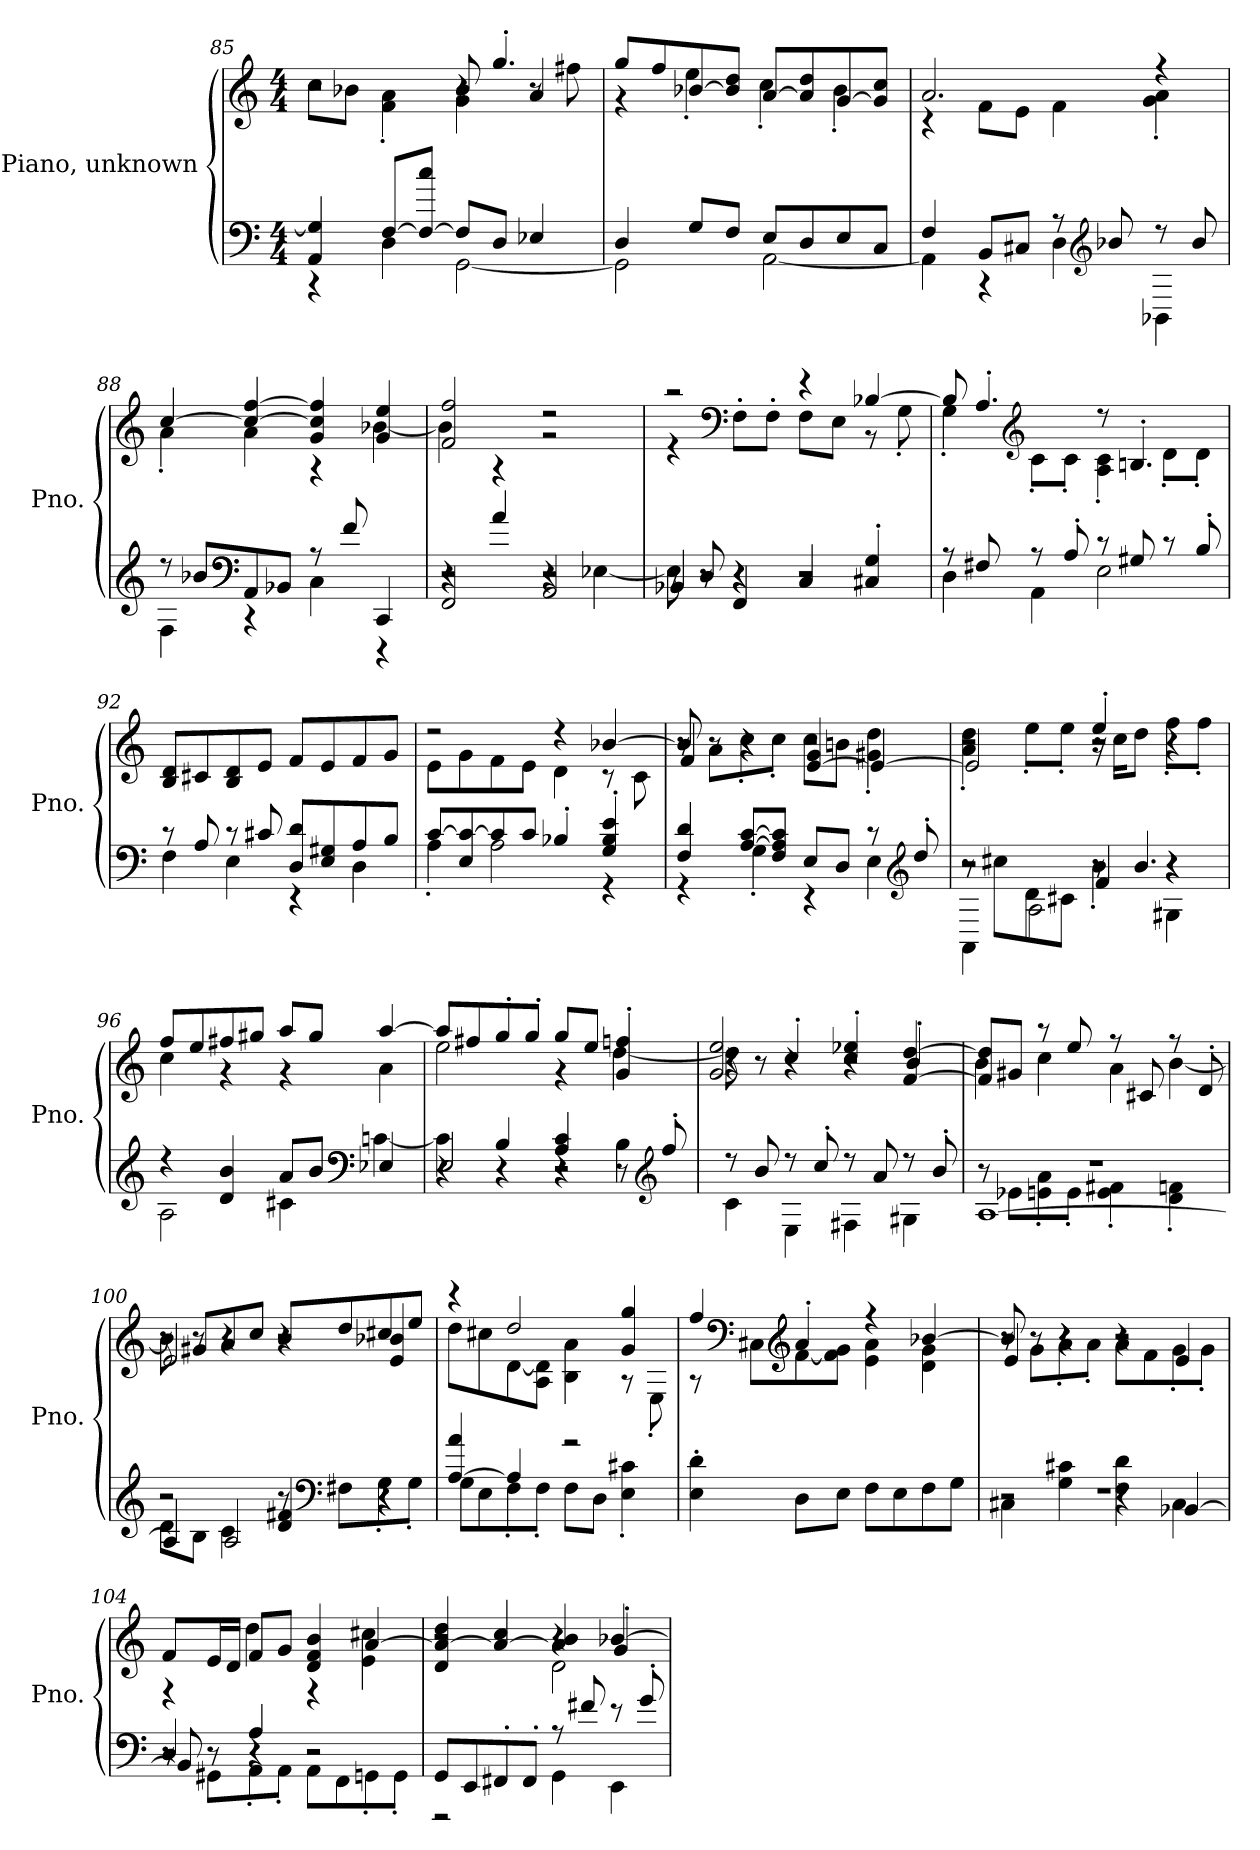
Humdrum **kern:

**kern	**kern
*part1	*part1
*staff2	*staff1
*I"Piano, unknown	*
*I'Pno.	*
!!LO:LB:g=z
*clefF4	*clefG2
*k[]	*k[]
*M4/4	*M4/4
=85	=85
*^	*^
*	*	*	*^
4AA/ 4G/]	4r	2r	8cc\L	2r
.	.	.	8b-X\J	.
[8F/L	4D\	.	4f\' 4a\'	.
8F/_ 8cc/J	.	.	.	.
8F/L]	[2GG\	8b-/	4g\	4r
8D/J	.	4.gg'/	.	.
4E-X/	.	.	8r	4a/
.	.	.	8ff#X\	.
*	*	*	*v	*v
=86	=86	=86	=86
4D/	2GG\]	8gg/L	4r
.	.	8ff/	.
8G/L	.	[8b-X/	4ee'\
8F/J	.	8b-/] 8dd/J	.
8E/L	[2AA\	[8a/L	4cc'\
8D/	.	8a/] 8dd/	.
8E/	.	[8g/	4b-'\
8C/J	.	8g/] 8cc/J	.
=87	=87	=87	=87
4F/	4AA\]	2.a/	4r
8BB/L	4r	.	8f\L
8C#X/J	.	.	8e\J
8r	4D\	.	4f\
*clefG2	*	*	*
8b-X/	.	.	.
8r	4BB-X\	4r	4g\' 4a\'
8b-/	.	.	.
!!LO:PB:g=z	!!
=88	=88	=88	=88
8r	4F\	[4cc/	4a'\
8b-X/L	.	.	.
*clefF4	*	*	*
8AA/	4r	4cc/_ [4ff/	4a\
8BB-X/J	.	.	.
8r	4C\	4g/ 4cc/] 4ff/]	4r
8f/	.	.	.
4CC/	4r	4g/ 4ee/	[4b-X\
=89	=89	=89	=89
*	*^	*	*
4r	2r	2FF/	2f/ 2ff/	4b-\]
4a/	.	.	.	4r
2r	4r	2AA/	2r	2r
.	[4E-X\	.	.	.
=90	=90	=90	=90	=90
8r	8E-\]	4BB-X/	2r	4r
8D/	8r	.	.	.
*	*	*	*clefF4	*
4FF/	4r	4r	.	8F'\L
.	.	.	.	8F'\J
4C/	2r	2r	4r	8F\L
.	.	.	.	8E\J
4C#X/' 4G/'	.	.	[4B-X/	8r
.	.	.	.	8G'\
*	*v	*v	*	*
=91	=91	=91	=91
8r	4D\	8B-/]	4G'\
8F#X/	.	4.A'/	.
*	*	*clefG2	*
8r	4AA\	.	8c'\L
8A'/	.	.	8c'\J
8r	2E\	8r	4A\' 4c\'
8G#X/	.	4.Bn'/	.
8r	.	.	8d'\L
8B'/	.	.	8d'\J
*	*	*v	*v
!!LO:LB:g=z
=92	=92	=92
8r	4F\	8B/ 8d/L
8A/	.	8c#X/
8r	4E\	8B/ 8d/
8c#X/	.	8e/J
8D/ 8d/L	4r	8f/L
8E/ 8G#X/	.	8e/
8A/	4D\	8f/
8B/J	.	8g/J
=93	=93	=93
*	*	*^
[8c/L	4A'\	2r	8e\L
8E/ 8c/_	.	.	8g\
8c/]	2A\	.	8f\
8c/J	.	.	8e\J
4B-X'/	.	4r	4d\
4G/' 4B-/' 4e/'	4r	[4b-X/	8r
.	.	.	8c\
=94	=94	=94	=94
*	*	*	*^
4F/ 4d/	4r	8b-/]	8r	4f/
.	.	8r	8a\L	.
[8A/ [8c/L	4G'\	4r	8cc'\	4r
8F/ 8A/] 8c/]J	.	.	8cc'\J	.
8E/L	4r	2r	8cc\L	[4e/ 4g/
8D/J	.	.	8bn\J	.
8r	4E\	.	4g#X\' 4dd\'	4e/_
*clefG2	*	*	*	*
8dd'/	.	.	.	.
!!LO:LB:g=z	!!	!!
=95	=95	=95	=95	=95
*^	*^	*	*	*
2r	8r	2r	4AA\	2r	4a\' 4dd\'	2e/]
.	8cc#X\L	.	.	.	.	.
.	8d\	.	2A\	.	8ee'\L	.
.	8c#X\J	.	.	.	8ee'\J	.
8r	4b'\	4f/	.	4ee'/	16r	2r
.	.	.	.	.	16cc\KL	.
4.b/	.	.	.	.	8dd\J	.
.	4G#X\	4r	4r	4r	8ff'\L	.
.	.	.	.	.	8ff'\J	.
*	*v	*v	*v	*	*	*
*	*	*	*v	*v
=96	=96	=96	=96
4r	2A\	8ff/L	4cc\
.	.	8ee/	.
4d/ 4b/	.	8ff#X/	4r
.	.	8gg#X/J	.
8a/L	4c#X\	8aa/L	4r
8b/J	.	8gg#/J	.
*clefF4	*	*	*
4E-X/	[4cn\	[4aa/	4a\
=97	=97	=97	=97
*	*^	*	*
4r	4c\]	2E/	8aa/L]	2ee\
.	.	.	8ff#X/	.
4B/	4r	.	8gg'/	.
.	.	.	8gg'/J	.
4A/ 4c/	4r	2r	8gg/L	4r
.	.	.	8ee/J	.
8r	4B\	.	4g/' 4ffn/'	[4dd\
*clefG2	*	*	*	*
8ff'/	.	.	.	.
*	*v	*v	*	*
!!LO:LB:g=z
=98	=98	=98	=98
*	*	*	*^
8r	4c\	4r	8dd\]	2g/ 2ee/
8b/	.	.	8r	.
8r	4E\	4cc'/	4r	.
8cc'/	.	.	.	.
8r	4F#X\	4cc/' 4ee-X/'	2r	4r
8a/	.	.	.	.
8r	4G#X\	[4f/ [4dd/	.	4b'/
8b'/	.	.	.	.
*	*	*	*v	*v
=99	=99	=99	=99
*	*^	*	*
1r	8r	[1A	8f/] 8dd/]L	4b\
.	8e-X\L	.	8g#X/J	.
.	8en\' 8a\'	.	8r	4cc\
.	8e'\J	.	8ee/	.
.	4e\' 4f#X\'	.	8r	4a\
.	.	.	8c#X/	.
.	4d\' 4fn\'	.	8r	[4b\
.	.	.	8d'/	.
=100	=100	=100	=100	=100
*	*	*	*	*^
2r	8d\L	4A/]	8r	8b\]	2e/
.	8B\J	.	8g#X/L	8r	.
.	4c\	2A/	8a/	4r	.
.	.	.	8cc/J	.	.
4d/ 4f#X/	8r	.	8b/L	2r	4r
*clefF4	*	*	*	*	*
.	8F#X\L	.	8dd/	.	.
4r	8G'\	4r	8cc#X/	.	4e/ 4b-X/
.	8G'\J	.	8ee/J	.	.
*	*v	*v	*	*	*
*	*	*	*v	*v
!!LO:LB:g=z
=101	=101	=101	=101
[4A/ 4a/	8G\L	4r	8dd\L
.	8E\	.	8cc#X\
4A/]	8F'\	2dd/	[8d\
.	8F'\J	.	8A\ 8d\]J
2r	8F\L	.	4B\ 4a\
.	8D\J	.	.
.	4E\' 4c#X\'	4g/ 4gg/	8r
.	.	.	8E'\
*v	*v	*	*
=102	=102	=102
4E\' 4d\'	4ff/	8r
*	*clefF4	*
.	.	8C#X\L
*	*clefG2	*
8D\L	4a'/	[8f\
8E\J	.	8f\] 8g\J
8F\L	4r	4e\ 4a\
8E\	.	.
8F\	[4b-X/	4d\ 4g\
8G\J	.	.
=103	=103	=103
*^	*	*^
*	*^	*	*	*
1r	4C#X\	2r	8b-/]	8r	4e/
.	.	.	8r	8g\L	.
.	4G\ 4c#X\	.	4r	8a'\	4r
.	.	.	.	8a'\J	.
.	4F\ 4d\	4r	2r	8a\L	4r
.	.	.	.	8f\	.
.	4C#\	[4BB-X/	.	8g'\	4e/
.	.	.	.	8g'\J	.
*	*	*	*	*v	*v
!!LO:LB:g=z
=104	=104	=104	=104	=104
4D/	8r	8BB-/]	8f/L	4r
.	8GG#X\L	8r	16e/L	.
.	.	.	16d/JJ	.
4A/	8AA'\	4r	8f/L	4dd\
.	8AA'\J	.	8g/J	.
2r	8AA\L	2r	4d/ 4f/ 4b/	4r
.	8FF\	.	.	.
.	8GGn'\	.	[4a/	4e\ 4cc#X\
.	8GG'\J	.	.	.
*	*v	*v	*	*
=105	=105	=105	=105
*	*	*	*^
8GG/L	2r	4d/ 4a/_ 4dd/	2r	2r
8EE/	.	.	.	.
8FF#X'/	.	4a/_ 4cc/	.	.
8FF#'/J	.	.	.	.
8r	4GG\	4a/] 4b/	2d\	4r
8f#X/	.	.	.	.
8r	4EE\	[4b-X/	.	4g'/
8g'/	.	.	.	.
*v	*v	*	*	*
*	*v	*v	*v
=	=
*-	*-
